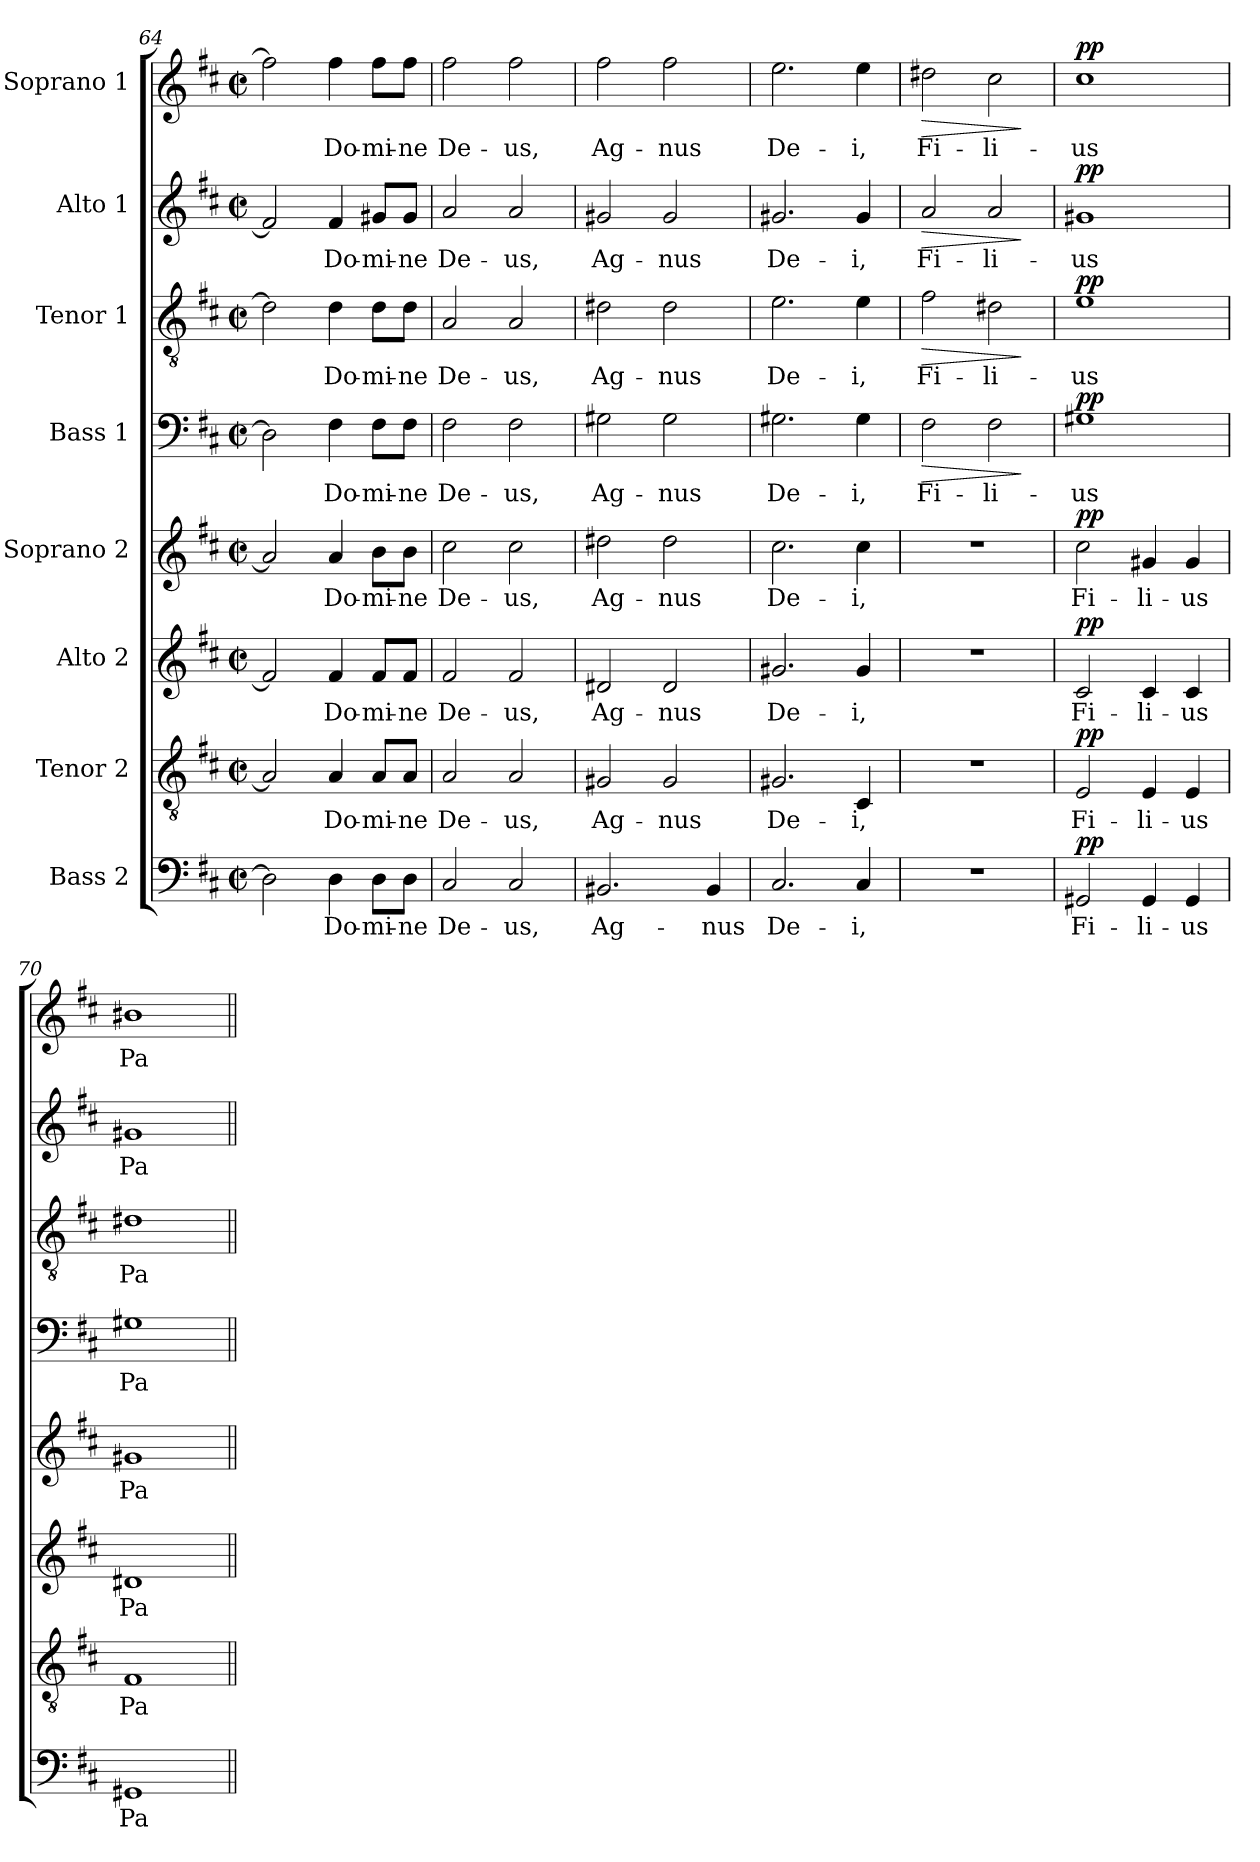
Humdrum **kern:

**kern	**text	**dynam	**kern	**text	**dynam	**kern	**text	**dynam	**kern	**text	**dynam	**kern	**text	**dynam	**kern	**text	**dynam	**kern	**text	**dynam	**kern	**text	**dynam
*part8	*part8	*part8	*part7	*part7	*part7	*part6	*part6	*part6	*part5	*part5	*part5	*part4	*part4	*part4	*part3	*part3	*part3	*part2	*part2	*part2	*part1	*part1	*part1
*staff8	*staff8	*staff8	*staff7	*staff7	*staff7	*staff6	*staff6	*staff6	*staff5	*staff5	*staff5	*staff4	*staff4	*staff4	*staff3	*staff3	*staff3	*staff2	*staff2	*staff2	*staff1	*staff1	*staff1
*I"Bass 2	*	*	*I"Tenor 2	*	*	*I"Alto 2	*	*	*I"Soprano 2	*	*	*I"Bass 1	*	*	*I"Tenor 1	*	*	*I"Alto 1	*	*	*I"Soprano 1	*	*
*clefF4	*	*	*clefGv2	*	*	*clefG2	*	*	*clefG2	*	*	*clefF4	*	*	*clefGv2	*	*	*clefG2	*	*	*clefG2	*	*
*k[f#c#]	*	*	*k[f#c#]	*	*	*k[f#c#]	*	*	*k[f#c#]	*	*	*k[f#c#]	*	*	*k[f#c#]	*	*	*k[f#c#]	*	*	*k[f#c#]	*	*
*D:	*	*	*D:	*	*	*D:	*	*	*D:	*	*	*D:	*	*	*D:	*	*	*D:	*	*	*D:	*	*
*M2/2	*	*	*M2/2	*	*	*M2/2	*	*	*M2/2	*	*	*M2/2	*	*	*M2/2	*	*	*M2/2	*	*	*M2/2	*	*
*met(c|)	*	*	*met(c|)	*	*	*met(c|)	*	*	*met(c|)	*	*	*met(c|)	*	*	*met(c|)	*	*	*met(c|)	*	*	*met(c|)	*	*
=64	=64	=64	=64	=64	=64	=64	=64	=64	=64	=64	=64	=64	=64	=64	=64	=64	=64	=64	=64	=64	=64	=64	=64
2D\]	.	.	2A/]	.	.	2f#/]	.	.	2a/]	.	.	2D\]	.	.	2d\]	.	.	2f#/]	.	.	2ff#\]	.	.
!	!LO:LY:b	!	!	!LO:LY:b	!	!	!LO:LY:b	!	!	!LO:LY:b	!	!	!LO:LY:b	!	!	!LO:LY:b	!	!	!LO:LY:b	!	!	!LO:LY:b	!
4D\	Do-	.	4A/	Do-	.	4f#/	Do-	.	4a/	Do-	.	4F#\	Do-	.	4d\	Do-	.	4f#/	Do-	.	4ff#\	Do-	.
!	!LO:LY:b	!	!	!LO:LY:b	!	!	!LO:LY:b	!	!	!LO:LY:b	!	!	!LO:LY:b	!	!	!LO:LY:b	!	!	!LO:LY:b	!	!	!LO:LY:b	!
8D\L	-mi-	.	8A/L	-mi-	.	8f#/L	-mi-	.	8b\L	-mi-	.	8F#\L	-mi-	.	8d\L	-mi-	.	8g#X/L	-mi-	.	8ff#\L	-mi-	.
!	!LO:LY:b	!	!	!LO:LY:b	!	!	!LO:LY:b	!	!	!LO:LY:b	!	!	!LO:LY:b	!	!	!LO:LY:b	!	!	!LO:LY:b	!	!	!LO:LY:b	!
8D\J	-ne	.	8A/J	-ne	.	8f#/J	-ne	.	8b\J	-ne	.	8F#\J	-ne	.	8d\J	-ne	.	8g#/J	-ne	.	8ff#\J	-ne	.
=65	=65	=65	=65	=65	=65	=65	=65	=65	=65	=65	=65	=65	=65	=65	=65	=65	=65	=65	=65	=65	=65	=65	=65
!	!LO:LY:b	!	!	!LO:LY:b	!	!	!LO:LY:b	!	!	!LO:LY:b	!	!	!LO:LY:b	!	!	!LO:LY:b	!	!	!LO:LY:b	!	!	!LO:LY:b	!
2C#/	De-	.	2A/	De-	.	2f#/	De-	.	2cc#\	De-	.	2F#\	De-	.	2A/	De-	.	2a/	De-	.	2ff#\	De-	.
!	!LO:LY:b	!	!	!LO:LY:b	!	!	!LO:LY:b	!	!	!LO:LY:b	!	!	!LO:LY:b	!	!	!LO:LY:b	!	!	!LO:LY:b	!	!	!LO:LY:b	!
2C#/	-us,	.	2A/	-us,	.	2f#/	-us,	.	2cc#\	-us,	.	2F#\	-us,	.	2A/	-us,	.	2a/	-us,	.	2ff#\	-us,	.
=66	=66	=66	=66	=66	=66	=66	=66	=66	=66	=66	=66	=66	=66	=66	=66	=66	=66	=66	=66	=66	=66	=66	=66
!	!LO:LY:b	!	!	!LO:LY:b	!	!	!LO:LY:b	!	!	!LO:LY:b	!	!	!LO:LY:b	!	!	!LO:LY:b	!	!	!LO:LY:b	!	!	!LO:LY:b	!
2.BB#X/	Ag-	.	2G#X/	Ag-	.	2d#X/	Ag-	.	2dd#X\	Ag-	.	2G#X\	Ag-	.	2d#X\	Ag-	.	2g#X/	Ag-	.	2ff#\	Ag-	.
!	!	!	!	!LO:LY:b	!	!	!LO:LY:b	!	!	!LO:LY:b	!	!	!LO:LY:b	!	!	!LO:LY:b	!	!	!LO:LY:b	!	!	!LO:LY:b	!
.	.	.	2G#/	-nus	.	2d#/	-nus	.	2dd#\	-nus	.	2G#\	-nus	.	2d#\	-nus	.	2g#/	-nus	.	2ff#\	-nus	.
!	!LO:LY:b	!	!	!	!	!	!	!	!	!	!	!	!	!	!	!	!	!	!	!	!	!	!
4BB#/	-nus	.	.	.	.	.	.	.	.	.	.	.	.	.	.	.	.	.	.	.	.	.	.
=67	=67	=67	=67	=67	=67	=67	=67	=67	=67	=67	=67	=67	=67	=67	=67	=67	=67	=67	=67	=67	=67	=67	=67
!	!LO:LY:b	!	!	!LO:LY:b	!	!	!LO:LY:b	!	!	!LO:LY:b	!	!	!LO:LY:b	!	!	!LO:LY:b	!	!	!LO:LY:b	!	!	!LO:LY:b	!
2.C#/	De-	.	2.G#X/	De-	.	2.g#X/	De-	.	2.cc#\	De-	.	2.G#X\	De-	.	2.e\	De-	.	2.g#X/	De-	.	2.ee\	De-	.
!	!LO:LY:b	!	!	!LO:LY:b	!	!	!LO:LY:b	!	!	!LO:LY:b	!	!	!LO:LY:b	!	!	!LO:LY:b	!	!	!LO:LY:b	!	!	!LO:LY:b	!
4C#/	-i,	.	4C#/	-i,	.	4g#/	-i,	.	4cc#\	-i,	.	4G#\	-i,	.	4e\	-i,	.	4g#/	-i,	.	4ee\	-i,	.
=68	=68	=68	=68	=68	=68	=68	=68	=68	=68	=68	=68	=68	=68	=68	=68	=68	=68	=68	=68	=68	=68	=68	=68
!	!	!	!	!	!	!	!	!	!	!	!	!	!LO:LY:b	!LO:HP:b	!	!LO:LY:b	!LO:HP:b	!	!LO:LY:b	!LO:HP:b	!	!LO:LY:b	!LO:HP:b
1r	.	.	1r	.	.	1r	.	.	1r	.	.	2F#\	Fi-	>	2f#\	Fi-	>	2a/	Fi-	>	2dd#X\	Fi-	>
!	!	!	!	!	!	!	!	!	!	!	!	!	!LO:LY:b	!	!	!LO:LY:b	!	!	!LO:LY:b	!	!	!LO:LY:b	!
.	.	.	.	.	.	.	.	.	.	.	.	2F#\	-li-	.	2d#X\	-li-	.	2a/	-li-	.	2cc#\	-li-	.
.	.	.	.	.	.	.	.	.	.	.	.	.	.	]	.	.	]	.	.	]	.	.	]
!!LO:PB:g=z
=69	=69	=69	=69	=69	=69	=69	=69	=69	=69	=69	=69	=69	=69	=69	=69	=69	=69	=69	=69	=69	=69	=69	=69
!	!LO:LY:b	!LO:DY:b	!	!LO:LY:b	!LO:DY:b	!	!LO:LY:b	!LO:DY:b	!	!LO:LY:b	!LO:DY:b	!	!LO:LY:b	!LO:DY:b	!	!LO:LY:b	!LO:DY:b	!	!LO:LY:b	!LO:DY:b	!	!LO:LY:b	!LO:DY:b
2GG#X/	Fi-	pp	2E/	Fi-	pp	2c#/	Fi-	pp	2cc#\	Fi-	pp	1G#X	-us	pp	1e	-us	pp	1g#X	-us	pp	1cc#	-us	pp
!	!LO:LY:b	!	!	!LO:LY:b	!	!	!LO:LY:b	!	!	!LO:LY:b	!	!	!	!	!	!	!	!	!	!	!	!	!
4GG#/	-li-	.	4E/	-li-	.	4c#/	-li-	.	4g#X/	-li-	.	.	.	.	.	.	.	.	.	.	.	.	.
!	!LO:LY:b	!	!	!LO:LY:b	!	!	!LO:LY:b	!	!	!LO:LY:b	!	!	!	!	!	!	!	!	!	!	!	!	!
4GG#/	-us	.	4E/	-us	.	4c#/	-us	.	4g#/	-us	.	.	.	.	.	.	.	.	.	.	.	.	.
=70	=70	=70	=70	=70	=70	=70	=70	=70	=70	=70	=70	=70	=70	=70	=70	=70	=70	=70	=70	=70	=70	=70	=70
!	!LO:LY:b	!	!	!LO:LY:b	!	!	!LO:LY:b	!	!	!LO:LY:b	!	!	!LO:LY:b	!	!	!LO:LY:b	!	!	!LO:LY:b	!	!	!LO:LY:b	!
1GG#X	Pa-	.	1F#	Pa-	.	1d#X	Pa-	.	1g#X	Pa-	.	1G#X	Pa-	.	1d#X	Pa-	.	1g#X	Pa-	.	1b#X	Pa-	.
=||	=||	=||	=||	=||	=||	=||	=||	=||	=||	=||	=||	=||	=||	=||	=||	=||	=||	=||	=||	=||	=||	=||	=||
*-	*-	*-	*-	*-	*-	*-	*-	*-	*-	*-	*-	*-	*-	*-	*-	*-	*-	*-	*-	*-	*-	*-	*-
